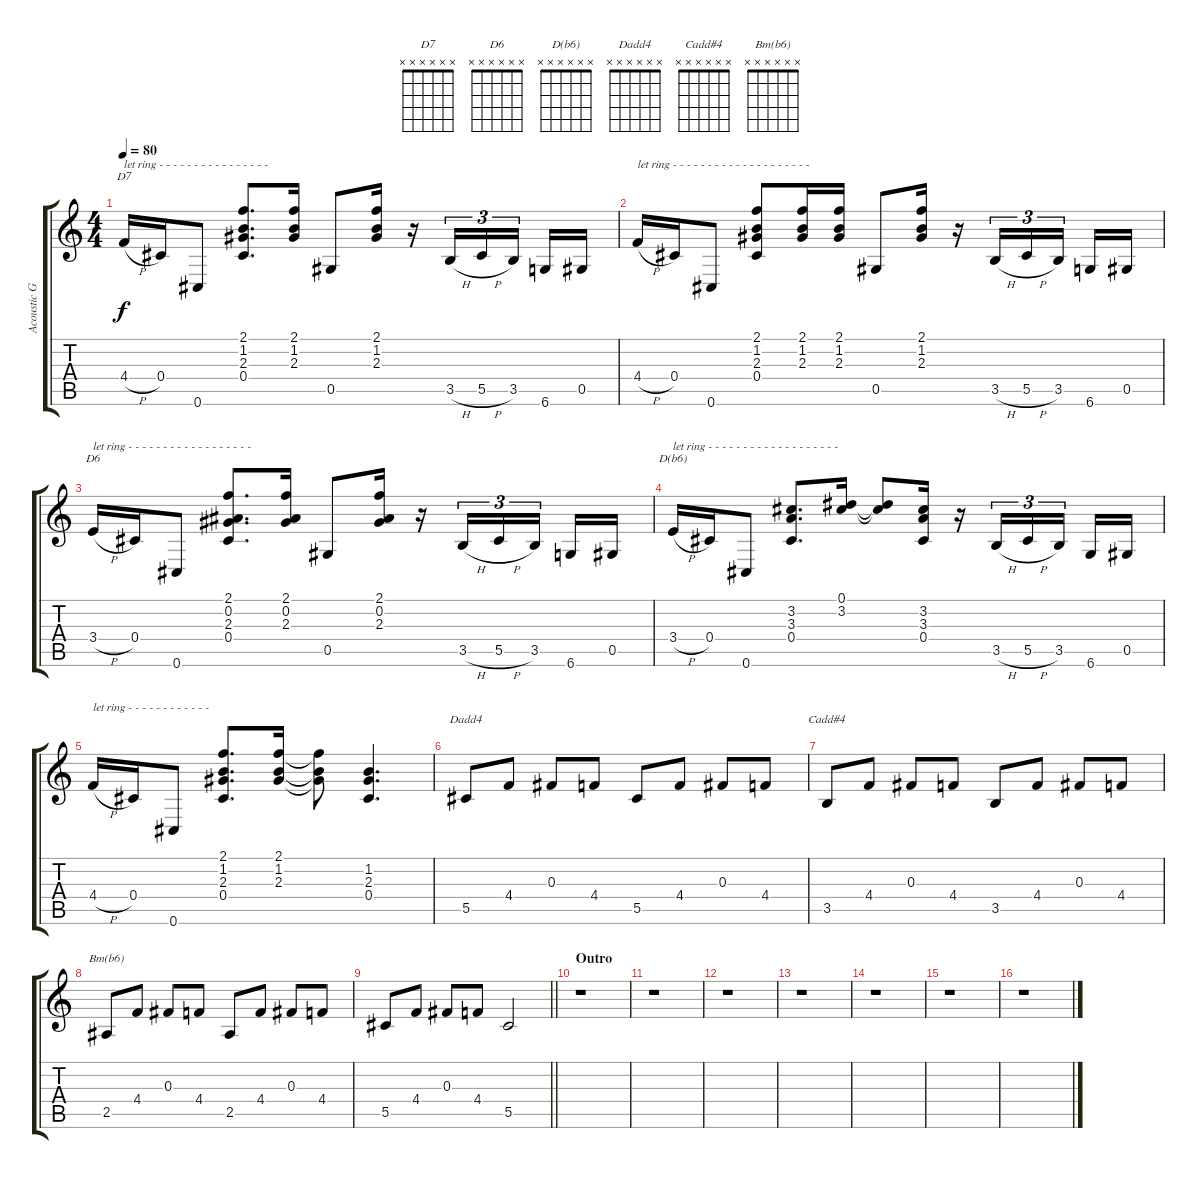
\track ("Acoustic Guitar" "Acoustic G") {instrument acousticguitarsteel}
\staff {score tabs}
\tuning (Eb4 Bb3 Gb3 Db3 Ab2 Db2) {hide}
\chord ("D7" x x x x x x)
\chord ("D6" x x x x x x)
\chord ("D(b6)" x x x x x x)
\chord ("Dadd4" x x x x x x)
\chord ("Cadd#4" x x x x x x)
\chord ("Bm(b6)" x x x x x x)
\ts (4 4)
\tempo 80
\clef g2
\ks c
4.4{h}.16{ch "D7" txt "let ring - - - - - - - - - - - - - - - -" dy f} 0.4.16 0.6.8 (2.1 1.2 2.3 0.4).8{d} (2.1 1.2 2.3).16 0.5.8 (2.1 1.2 2.3).16 r.16 3.5{h}.16{tu (3 2)} 5.5{h}.16{tu (3 2)} 3.5.16{tu (3 2) beam splitsecondary} 6.6.16 0.5.16 |
4.4{h}.16{txt "let ring - - - - - - - - - - - - - - - - - - - - "} 0.4.16 0.6.8 (2.1 1.2 2.3 0.4).8 (2.1 1.2 2.3).16 (2.1 1.2 2.3).16 0.5.8 (2.1 1.2 2.3).16 r.16 3.5{h}.16{tu (3 2)} 5.5{h}.16{tu (3 2)} 3.5.16{tu (3 2) beam splitsecondary} 6.6.16 0.5.16 |
3.4{h}.16{ch "D6" txt "let ring - - - - - - - - - - - - - - - - - -"} 0.4.16 0.6.8 (2.1 0.2 2.3 0.4).8{d} (2.1 0.2 2.3).16 0.5.8 (2.1 0.2 2.3).16 r.16 3.5{h}.16{tu (3 2)} 5.5{h}.16{tu (3 2)} 3.5.16{tu (3 2) beam splitsecondary} 6.6.16 0.5.16 |
3.4{h}.16{ch "D(b6)" txt "let ring - - - - - - - - - - - - - - - - - - -"} 0.4.16 0.6.8 (3.2 3.3 0.4).8{d} (0.1 3.2).16 (0.1{t} 3.2{t}).8 (3.2 3.3 0.4).16 r.16 3.5{h}.16{tu (3 2)} 5.5{h}.16{tu (3 2)} 3.5.16{tu (3 2) beam splitsecondary} 6.6.16 0.5.16 |
4.4{h}.16{txt "let ring - - - - - - - - - - - -"} 0.4.16 0.6.8 (2.1 1.2 2.3 0.4).8{d} (2.1 1.2 2.3).16 (2.1{t} 1.2{t} 2.3{t}).8 (1.2 2.3 0.4).4{d} |
5.5.8{ch "Dadd4"} 4.4.8 0.3.8 4.4.8 5.5.8 4.4.8 0.3.8 4.4.8 |
3.5.8{ch "Cadd#4"} 4.4.8 0.3.8 4.4.8 3.5.8 4.4.8 0.3.8 4.4.8 |
2.5.8{ch "Bm(b6)"} 4.4.8 0.3.8 4.4.8 2.5.8 4.4.8 0.3.8 4.4.8 |
\barLineRight lightlight
5.5.8 4.4.8 0.3.8 4.4.8 5.5.2 |
\section ("" "Outro")
r.1 |
r.1 |
r.1 |
r.1 |
r.1 |
r.1 |
r.1
